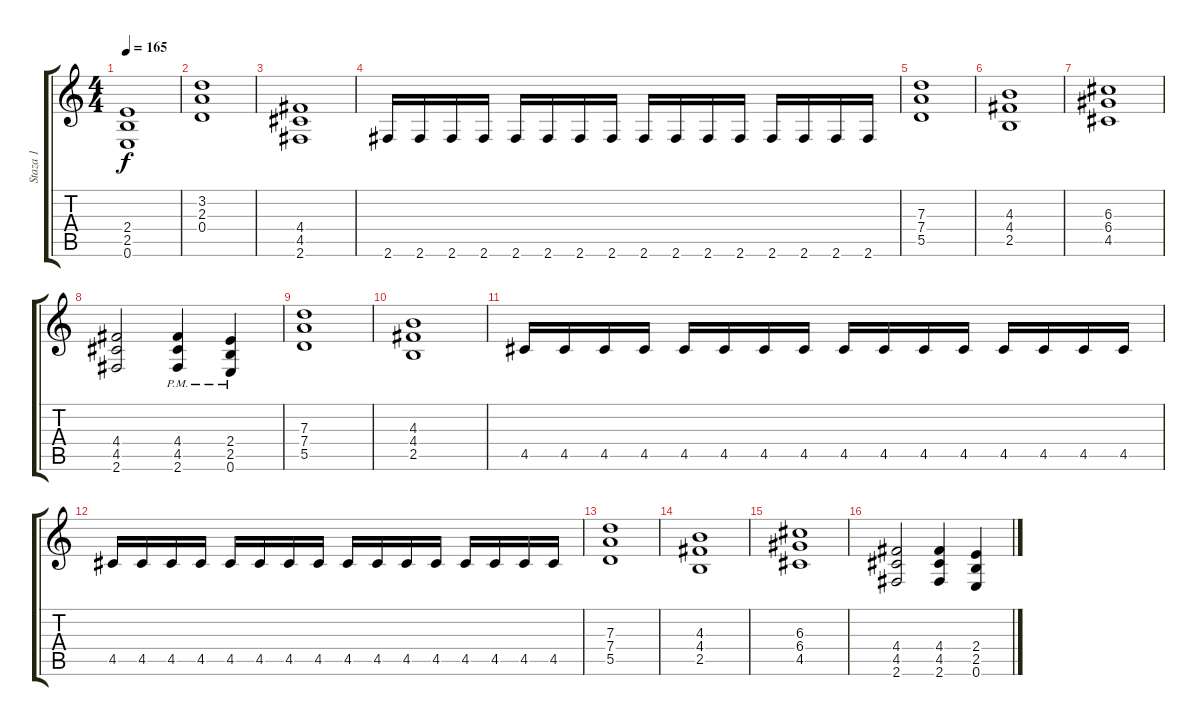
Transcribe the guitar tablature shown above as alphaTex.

\track ("Staza 1" "Staza 1") {instrument distortionguitar}
\staff {score tabs}
\tuning (E4 B3 G3 D3 A2 E2) {hide}
\ts (4 4)
\tempo 165
\clef g2
\ks c
(2.4 2.5 0.6).1{dy f} |
(3.2 2.3 0.4).1 |
(4.4 4.5 2.6).1 |
2.6.16 2.6.16 2.6.16 2.6.16 2.6.16 2.6.16 2.6.16 2.6.16 2.6.16 2.6.16 2.6.16 2.6.16 2.6.16 2.6.16 2.6.16 2.6.16 |
(7.3 7.4 5.5).1 |
(4.3 4.4 2.5).1 |
(6.3 6.4 4.5).1 |
(4.4 4.5 2.6).2 (4.4{pm} 4.5{pm} 2.6{pm}).4 (2.4{pm} 2.5{pm} 0.6{pm}).4 |
(7.3 7.4 5.5).1 |
(4.3 4.4 2.5).1 |
4.5.16 4.5.16 4.5.16 4.5.16 4.5.16 4.5.16 4.5.16 4.5.16 4.5.16 4.5.16 4.5.16 4.5.16 4.5.16 4.5.16 4.5.16 4.5.16 |
4.5.16 4.5.16 4.5.16 4.5.16 4.5.16 4.5.16 4.5.16 4.5.16 4.5.16 4.5.16 4.5.16 4.5.16 4.5.16 4.5.16 4.5.16 4.5.16 |
(7.3 7.4 5.5).1 |
(4.3 4.4 2.5).1 |
(6.3 6.4 4.5).1 |
(4.4 4.5 2.6).2 (4.4 4.5 2.6).4 (2.4 2.5 0.6).4
